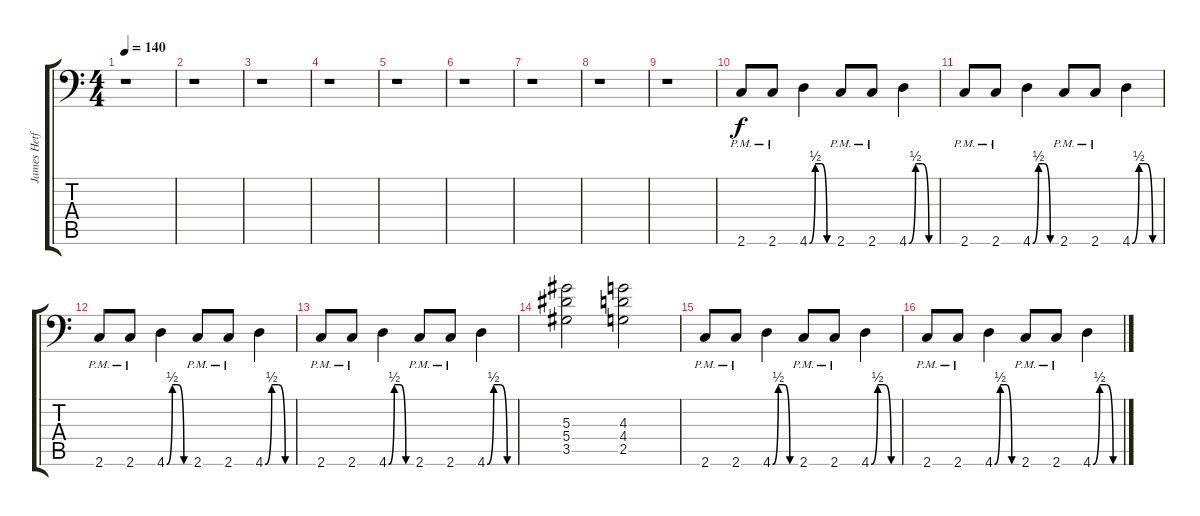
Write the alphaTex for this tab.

\track ("James Hetfield" "James Hetf") {instrument distortionguitar}
\staff {score tabs}
\tuning (C4 G3 Eb3 Bb2 F2 Bb1) {hide}
\ts (4 4)
\tempo 140
\clef f4
\ks c
r.1{dy f} |
r.1 |
r.1 |
r.1 |
r.1 |
r.1 |
r.1 |
r.1 |
r.1 |
2.6{pm}.8 2.6{pm}.8 4.6{be (custom 0 0 15 2 30 2 45 0 60 0)}.4 2.6{pm}.8 2.6{pm}.8 4.6{be (custom 0 0 15 2 30 2 45 0 60 0)}.4 |
2.6{pm}.8 2.6{pm}.8 4.6{be (custom 0 0 15 2 30 2 45 0 60 0)}.4 2.6{pm}.8 2.6{pm}.8 4.6{be (custom 0 0 15 2 30 2 45 0 60 0)}.4 |
2.6{pm}.8 2.6{pm}.8 4.6{be (custom 0 0 15 2 30 2 45 0 60 0)}.4 2.6{pm}.8 2.6{pm}.8 4.6{be (custom 0 0 15 2 30 2 45 0 60 0)}.4 |
2.6{pm}.8 2.6{pm}.8 4.6{be (custom 0 0 15 2 30 2 45 0 60 0)}.4 2.6{pm}.8 2.6{pm}.8 4.6{be (custom 0 0 15 2 30 2 45 0 60 0)}.4 |
(5.3 5.4 3.5).2 (4.3 4.4 2.5).2 |
2.6{pm}.8 2.6{pm}.8 4.6{be (custom 0 0 15 2 30 2 45 0 60 0)}.4 2.6{pm}.8 2.6{pm}.8 4.6{be (custom 0 0 15 2 30 2 45 0 60 0)}.4 |
2.6{pm}.8 2.6{pm}.8 4.6{be (custom 0 0 15 2 30 2 45 0 60 0)}.4 2.6{pm}.8 2.6{pm}.8 4.6{be (custom 0 0 15 2 30 2 45 0 60 0)}.4
